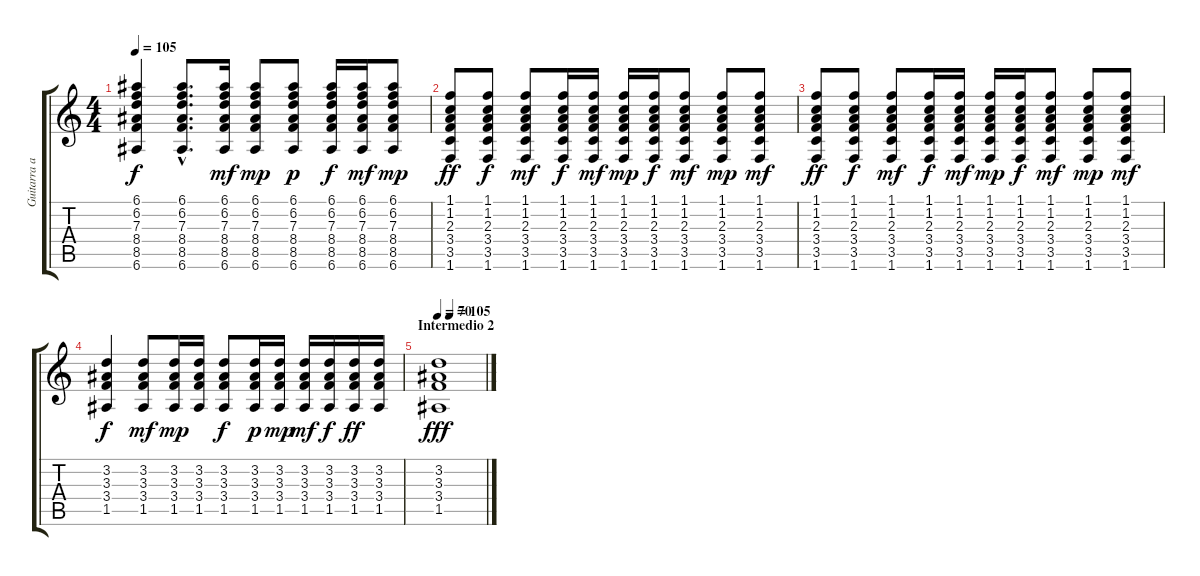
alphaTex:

\track ("Guitarra acústica" "Guitarra a") {instrument acousticguitarsteel}
\staff {score tabs}
\tuning (E4 B3 G3 D3 A2 E2) {hide}
\ts (4 4)
\tempo 105
\clef g2
\ks c
(6.1 6.2 7.3 8.4 8.5 6.6).4{dy f} (6.1{hac} 6.2{hac} 7.3{hac} 8.4{hac} 8.5{hac} 6.6{hac}).8{d} (6.1 6.2 7.3 8.4 8.5 6.6).16{dy mf} (6.1 6.2 7.3 8.4 8.5 6.6).8{dy mp} (6.1 6.2 7.3 8.4 8.5 6.6).8{dy p} (6.1 6.2 7.3 8.4 8.5 6.6).16{dy f} (6.1 6.2 7.3 8.4 8.5 6.6).16{dy mf} (6.1 6.2 7.3 8.4 8.5 6.6).8{dy mp} |
(1.1 1.2 2.3 3.4 3.5 1.6).8{dy ff} (1.1 1.2 2.3 3.4 3.5 1.6).8{dy f} (1.1 1.2 2.3 3.4 3.5 1.6).8{dy mf} (1.1 1.2 2.3 3.4 3.5 1.6).16{dy f} (1.1 1.2 2.3 3.4 3.5 1.6).16{dy mf} (1.1 1.2 2.3 3.4 3.5 1.6).16{dy mp} (1.1 1.2 2.3 3.4 3.5 1.6).16{dy f} (1.1 1.2 2.3 3.4 3.5 1.6).8{dy mf} (1.1 1.2 2.3 3.4 3.5 1.6).8{dy mp} (1.1 1.2 2.3 3.4 3.5 1.6).8{dy mf} |
(1.1 1.2 2.3 3.4 3.5 1.6).8{dy ff} (1.1 1.2 2.3 3.4 3.5 1.6).8{dy f} (1.1 1.2 2.3 3.4 3.5 1.6).8{dy mf} (1.1 1.2 2.3 3.4 3.5 1.6).16{dy f} (1.1 1.2 2.3 3.4 3.5 1.6).16{dy mf} (1.1 1.2 2.3 3.4 3.5 1.6).16{dy mp} (1.1 1.2 2.3 3.4 3.5 1.6).16{dy f} (1.1 1.2 2.3 3.4 3.5 1.6).8{dy mf} (1.1 1.2 2.3 3.4 3.5 1.6).8{dy mp} (1.1 1.2 2.3 3.4 3.5 1.6).8{dy mf} |
(3.2 3.3 3.4 1.5).4{dy f} (3.2 3.3 3.4 1.5).8{dy mf} (3.2 3.3 3.4 1.5).16{dy mp} (3.2 3.3 3.4 1.5).16 (3.2 3.3 3.4 1.5).8{dy f} (3.2 3.3 3.4 1.5).16{dy p} (3.2 3.3 3.4 1.5).16{dy mp} (3.2 3.3 3.4 1.5).16{dy mf} (3.2 3.3 3.4 1.5).16{dy f} (3.2 3.3 3.4 1.5).16{dy ff} (3.2 3.3 3.4 1.5).16 |
\section ("" "Intermedio 2")
\tempo 70
\tempo (105 0.25)
(3.2 3.3 3.4 1.5).1{dy fff}
